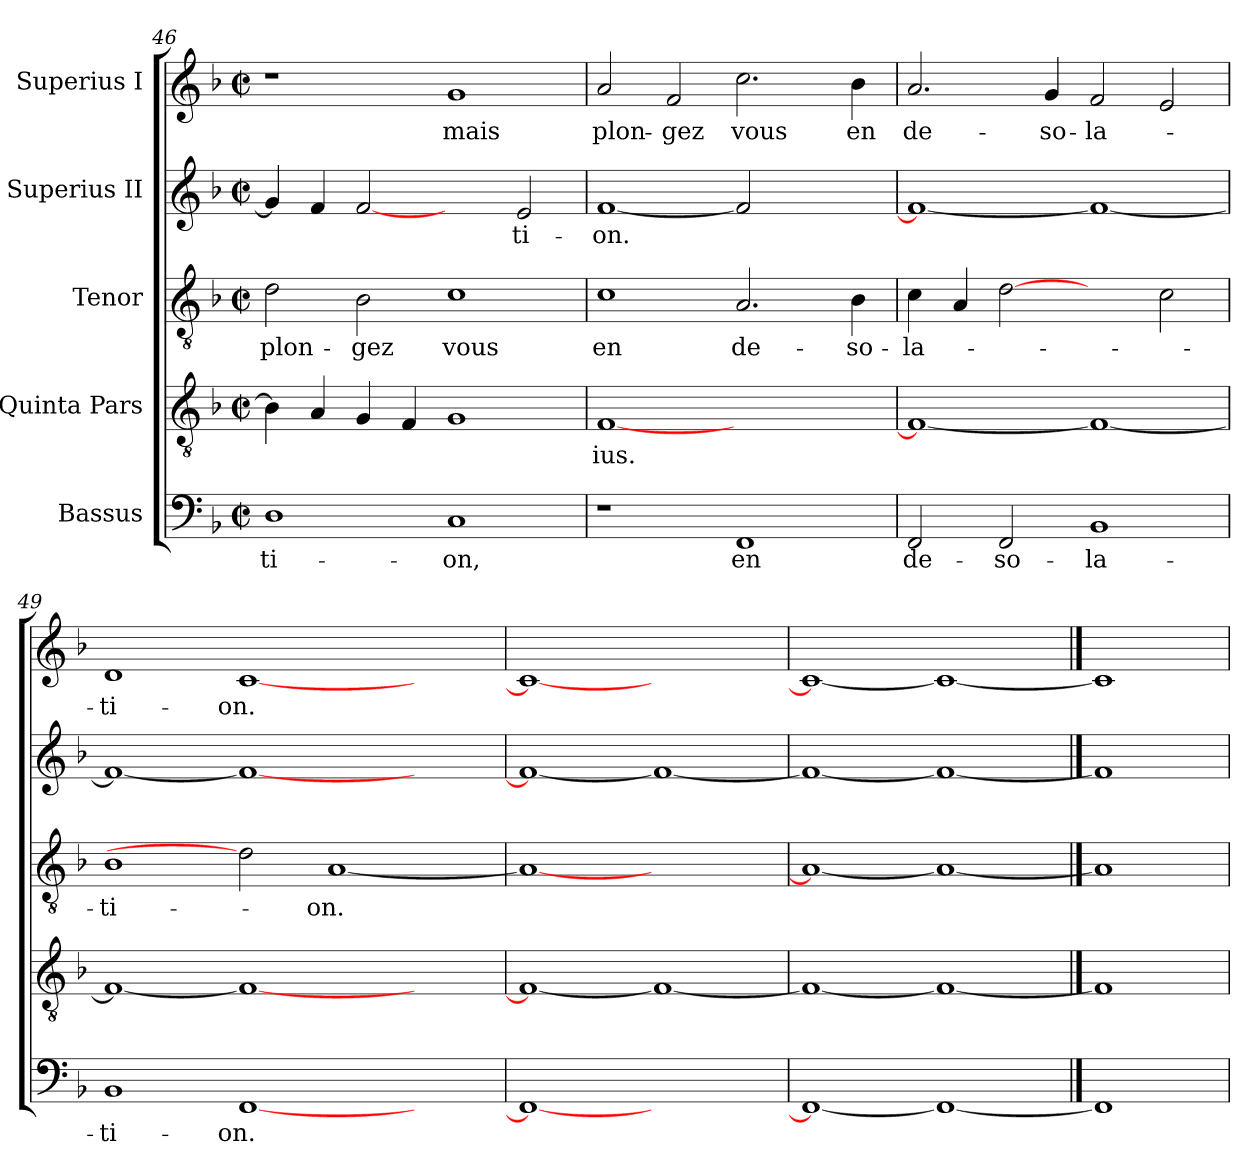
**kern	**text	**kern	**text	**kern	**text	**kern	**text	**kern	**text
*part5	*part5	*part4	*part4	*part3	*part3	*part2	*part2	*part1	*part1
*staff5	*staff5	*staff4	*staff4	*staff3	*staff3	*staff2	*staff2	*staff1	*staff1
*I"Bassus	*	*I"Quinta Pars	*	*I"Tenor	*	*I"Superius II	*	*I"Superius I	*
*clefF4	*	*clefGv2	*	*clefGv2	*	*clefG2	*	*clefG2	*
*k[b-]	*	*k[b-]	*	*k[b-]	*	*k[b-]	*	*k[b-]	*
*F:	*	*F:	*	*F:	*	*F:	*	*F:	*
*M2/2	*	*M2/2	*	*M2/2	*	*M2/2	*	*M2/2	*
*met(c|)	*	*met(c|)	*	*met(c|)	*	*met(c|)	*	*met(c|)	*
=46	=46	=46	=46	=46	=46	=46	=46	=46	=46
1D	-ti-	4B-\]	.	2d\	plon-	4g/]	.	1r	.
.	.	4A/	.	.	.	4f/	.	.	.
.	.	4G/	.	2B-\	-gez	[2f	.	.	.
.	.	4F/	.	.	.	.	.	.	.
1C	-on,	1G	.	1c	vous	2ryy	.	1g	mais
.	.	.	.	.	.	2e/	-ti-	.	.
=47	=47	=47	=47	=47	=47	=47	=47	=47	=47
1r	.	[1F	-ius.	1c	en	[1f	-on.	2a/	plon-
.	.	.	.	.	.	.	.	2f/	-gez
1FF	en	1ryy	.	2.A/	de-	2f]	.	2.cc\	vous
.	.	.	.	.	.	2ryy	.	.	.
.	.	.	.	4B-\	-so-	.	.	4b-\	en
=48	=48	=48	=48	=48	=48	=48	=48	=48	=48
2FF/	de-	1F_	.	4c\	-la-	1f_	.	2.a/	de-
.	.	.	.	4A/	.	.	.	.	.
2FF/	-so-	.	.	[2d	.	.	.	.	.
.	.	.	.	.	.	.	.	4g/	-so-
1BB-	-la-	1F_	.	2ryy	.	1f_	.	2f/	-la-
.	.	.	.	2c\	.	.	.	2e/	.
=49	=49	=49	=49	=49	=49	=49	=49	=49	=49
1BB-	-ti-	1F_	.	1B-	-ti-	1f_	.	1d	-ti-
[1FF	-on.	1F_	.	2d]	.	1f_	.	[1c	-on.
.	.	.	.	[1A	-on.	.	.	.	.
2ryy	.	2ryy	.	.	.	2ryy	.	2ryy	.
=50	=50	=50	=50	=50	=50	=50	=50	=50	=50
1FF_	.	1F_	.	1A_	.	1f_	.	1c_	.
1ryy	.	1F_	.	1ryy	.	1f_	.	1ryy	.
=51	=51	=51	=51	=51	=51	=51	=51	=51	=51
1FF_	.	1F_	.	1A_	.	1f_	.	1c_	.
1FF_	.	1F_	.	1A_	.	1f_	.	1c_	.
==52	==52	==52	==52	==52	==52	==52	==52	==52	==52
1FF]	.	1F]	.	1A]	.	1f]	.	1c]	.
=	=	=	=	=	=	=	=	=	=
*-	*-	*-	*-	*-	*-	*-	*-	*-	*-
